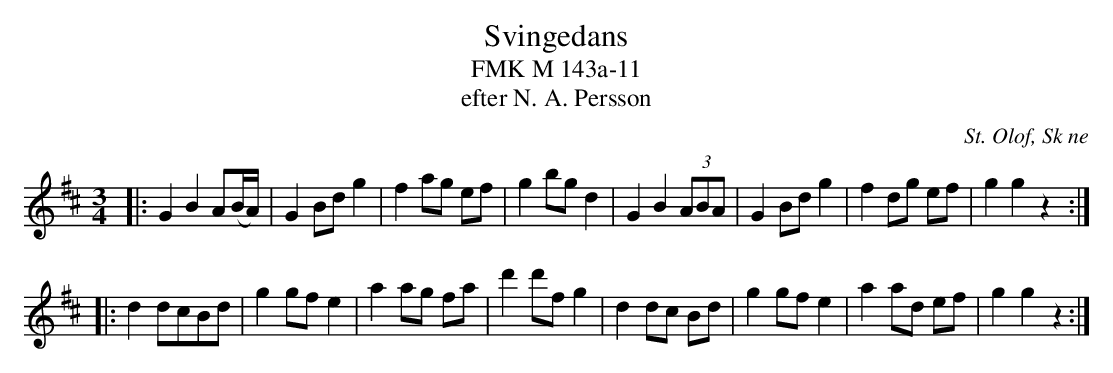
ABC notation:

X:1
T:Svingedans
T:FMK M 143a-11
T:efter N. A. Persson
O:St. Olof, Sk ne
M:3/4
L:1/8
Q:1/4=108
K:D
|: G2 B2 A(B/A/) | G2 Bd g2 | f2 ag ef | g2 bg d2 | G2 B2 (3ABA | G2 Bd g2 | f2 dg ef | g2 g2 z2 :|
|: d2 dcBd | g2 gf e2 | a2 ag fa | d'2 d'f g2 | d2 dc Bd | g2 gf e2 | a2 ad ef | g2 g2 z2 :|
